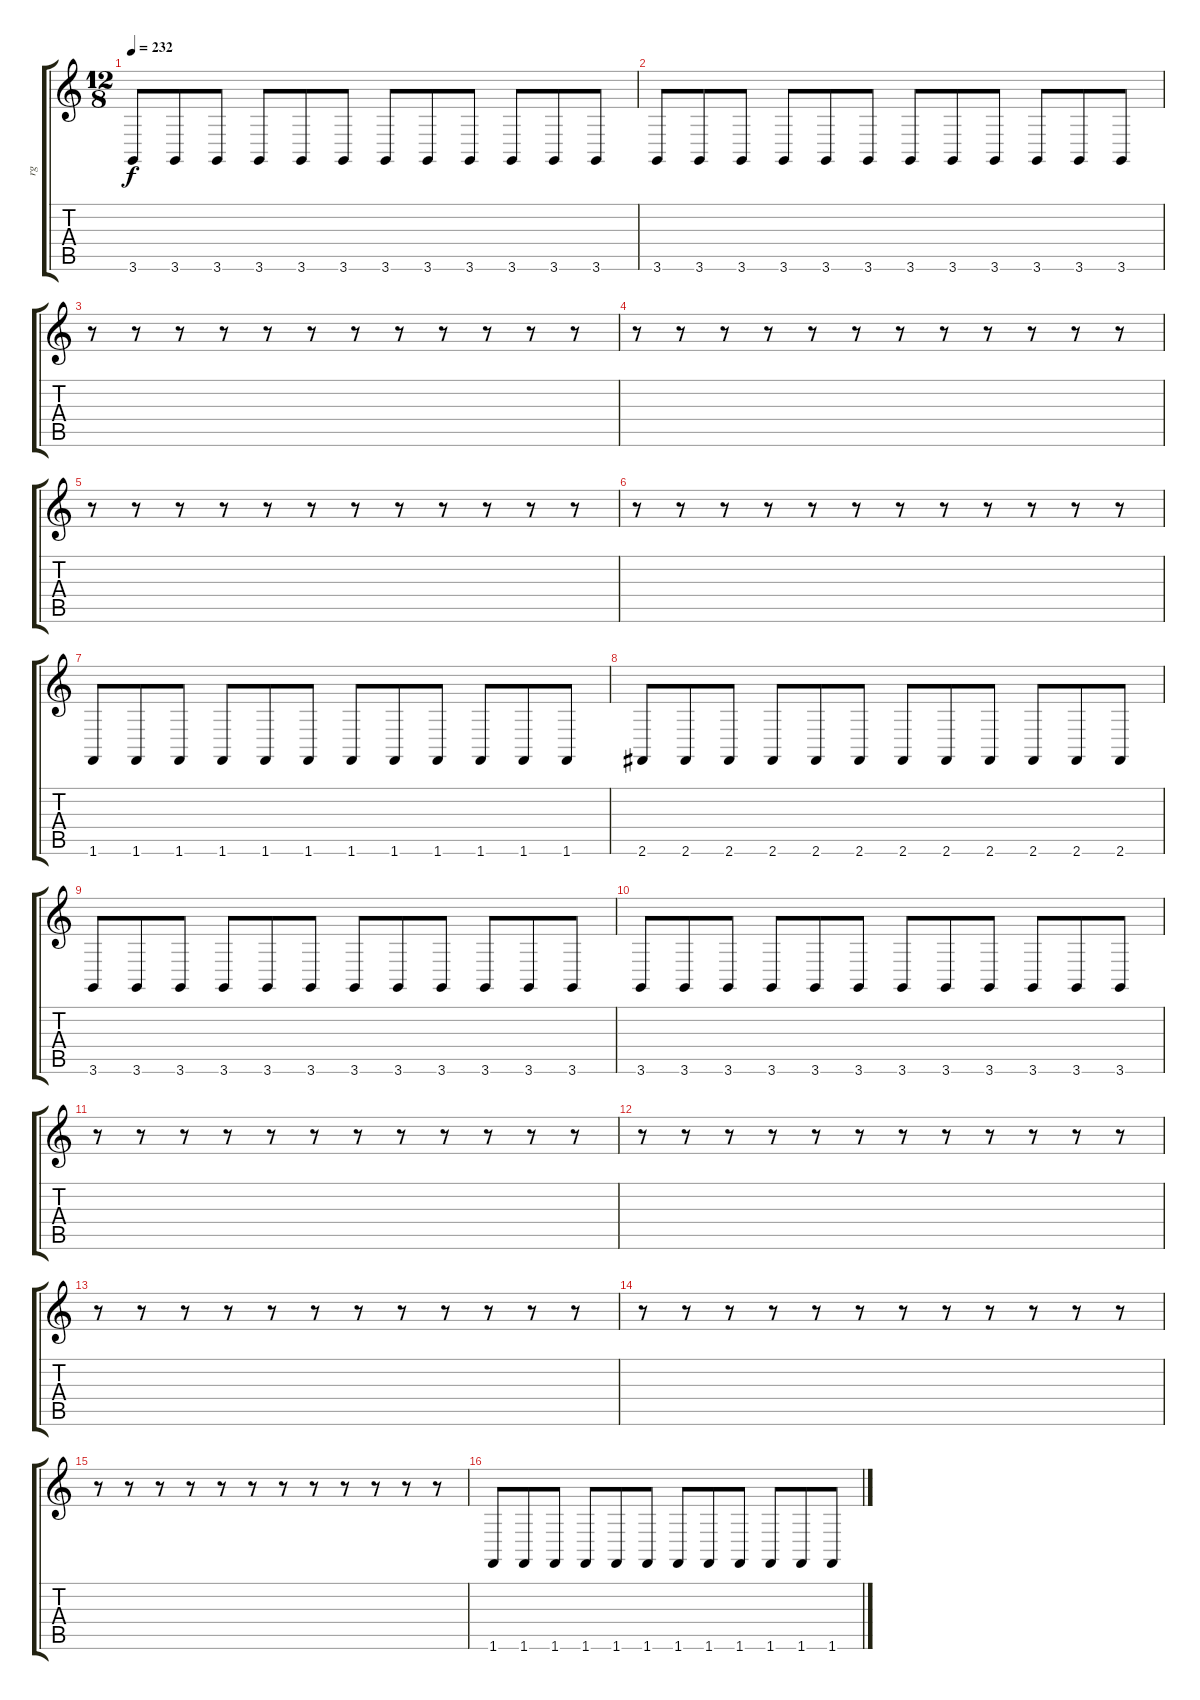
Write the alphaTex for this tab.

\track ("rg" "rg") {instrument lead5charang}
\staff {score tabs}
\tuning (E4 B3 G3 D3 A2 E2) {hide}
\ts (12 8)
\tempo 232
\clef g2
\ks c
3.6.8{dy f} 3.6.8 3.6.8 3.6.8 3.6.8 3.6.8 3.6.8 3.6.8 3.6.8 3.6.8 3.6.8 3.6.8 |
3.6.8 3.6.8 3.6.8 3.6.8 3.6.8 3.6.8 3.6.8 3.6.8 3.6.8 3.6.8 3.6.8 3.6.8 |
r.8 r.8 r.8 r.8 r.8 r.8 r.8 r.8 r.8 r.8 r.8 r.8 |
r.8 r.8 r.8 r.8 r.8 r.8 r.8 r.8 r.8 r.8 r.8 r.8 |
r.8 r.8 r.8 r.8 r.8 r.8 r.8 r.8 r.8 r.8 r.8 r.8 |
r.8 r.8 r.8 r.8 r.8 r.8 r.8 r.8 r.8 r.8 r.8 r.8 |
1.6.8 1.6.8 1.6.8 1.6.8 1.6.8 1.6.8 1.6.8 1.6.8 1.6.8 1.6.8 1.6.8 1.6.8 |
2.6.8 2.6.8 2.6.8 2.6.8 2.6.8 2.6.8 2.6.8 2.6.8 2.6.8 2.6.8 2.6.8 2.6.8 |
3.6.8 3.6.8 3.6.8 3.6.8 3.6.8 3.6.8 3.6.8 3.6.8 3.6.8 3.6.8 3.6.8 3.6.8 |
3.6.8 3.6.8 3.6.8 3.6.8 3.6.8 3.6.8 3.6.8 3.6.8 3.6.8 3.6.8 3.6.8 3.6.8 |
r.8 r.8 r.8 r.8 r.8 r.8 r.8 r.8 r.8 r.8 r.8 r.8 |
r.8 r.8 r.8 r.8 r.8 r.8 r.8 r.8 r.8 r.8 r.8 r.8 |
r.8 r.8 r.8 r.8 r.8 r.8 r.8 r.8 r.8 r.8 r.8 r.8 |
r.8 r.8 r.8 r.8 r.8 r.8 r.8 r.8 r.8 r.8 r.8 r.8 |
r.8 r.8 r.8 r.8 r.8 r.8 r.8 r.8 r.8 r.8 r.8 r.8 |
1.6.8 1.6.8 1.6.8 1.6.8 1.6.8 1.6.8 1.6.8 1.6.8 1.6.8 1.6.8 1.6.8 1.6.8
